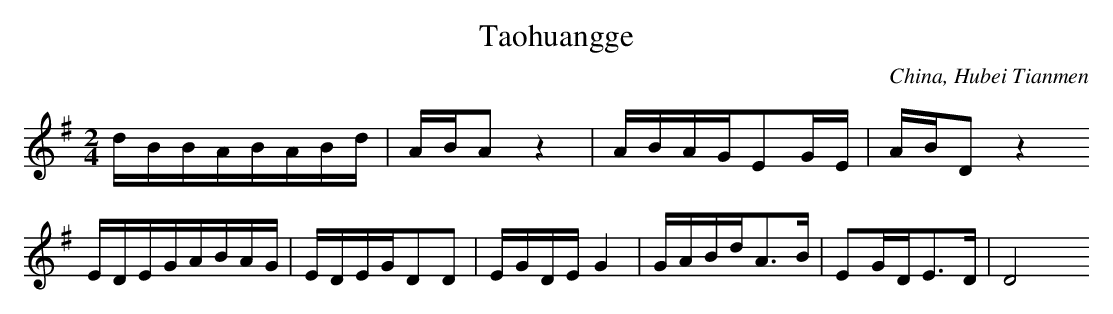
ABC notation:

X:1
T: Taohuangge
O: China, Hubei Tianmen
M: 2/4
L: 1/16
K: G
dBBABABd | ABA2z4 | ABAGE2GE | ABD2z4
EDEGABAG | EDEGD2D2 | EGDEG4 | GABdA3B | E2GDE3D | D8
